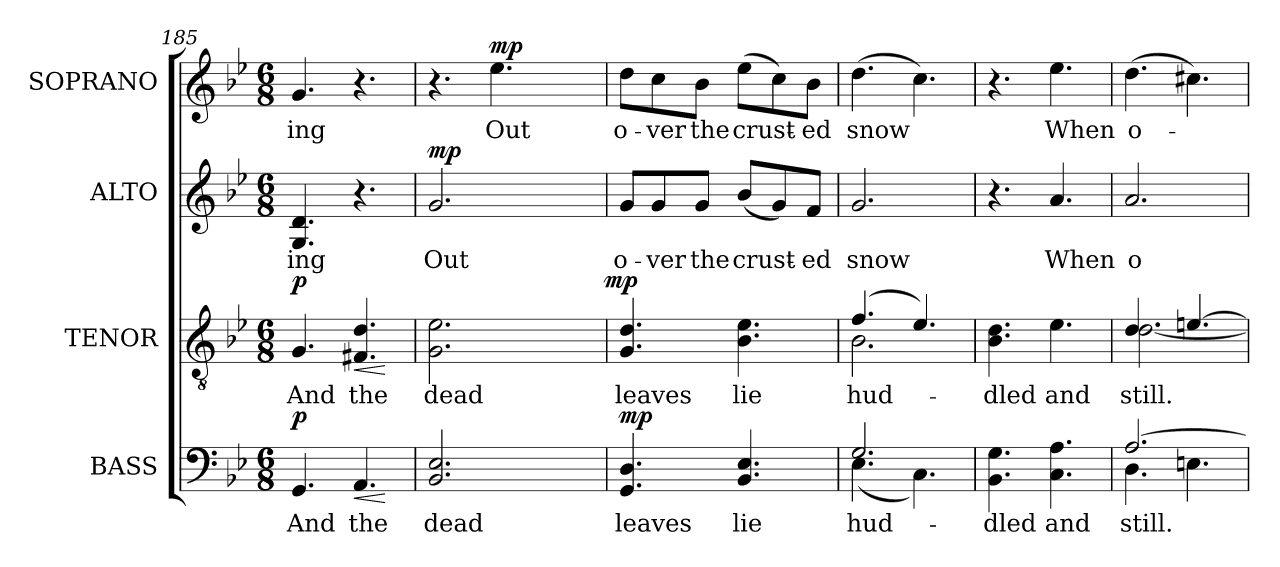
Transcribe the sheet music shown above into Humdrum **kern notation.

**kern	**text	**dynam	**kern	**text	**dynam	**kern	**text	**dynam	**kern	**text	**dynam
*part4	*part4	*part4	*part3	*part3	*part3	*part2	*part2	*part2	*part1	*part1	*part1
*staff4	*staff4	*staff4	*staff3	*staff3	*staff3	*staff2	*staff2	*staff2	*staff1	*staff1	*staff1
*I"BASS	*	*	*I"TENOR	*	*	*I"ALTO	*	*	*I"SOPRANO	*	*
*I'B.	*	*	*I'T.	*	*	*I'A.	*	*	*I'S.	*	*
*clefF4	*	*	*clefGv2	*	*	*clefG2	*	*	*clefG2	*	*
*	*	*	*ITrd7c12	*	*	*	*	*	*	*	*
*k[b-e-]	*	*	*k[b-e-]	*	*	*k[b-e-]	*	*	*k[b-e-]	*	*
*B-:	*	*	*B-:	*	*	*B-:	*	*	*B-:	*	*
*M6/8	*	*	*M6/8	*	*	*M6/8	*	*	*M6/8	*	*
=185	=185	=185	=185	=185	=185	=185	=185	=185	=185	=185	=185
!	!LO:LY:b:color=#000000	!	!	!	!	!	!	!	!	!	!
!	!	!	!	!LO:LY:b:color=#000000	!	!	!	!	!	!	!
!	!	!	!	!	!	!	!LO:LY:b:color=#000000	!	!	!	!
!	!	!	!	!	!	!	!	!	!	!LO:LY:b:color=#000000	!
4.GGi/	And	p	4.GGi/	And	p	4.Gi/ 4.di	-ing	.	4.gi/	-ing	.
!	!LO:LY:b:color=#000000	!LO:HP:b	!	!	!	!	!	!	!	!	!
!	!	!	!	!LO:LY:b:color=#000000	!LO:HP:b	!	!	!	!	!	!
4.AAi/	the	<	4.FF#Xi/ 4.Di	the	<	4.r	.	.	4.r	.	.
.	.	[	.	.	[	.	.	.	.	.	.
=186	=186	=186	=186	=186	=186	=186	=186	=186	=186	=186	=186
!	!LO:LY:b:color=#000000	!	!	!	!	!	!	!	!	!	!
!	!	!	!	!LO:LY:b:color=#000000	!	!	!	!	!	!	!
!	!	!	!	!	!	!	!LO:LY:b:color=#000000	!	!	!	!
*	*	*	*^	*	*	*	*	*	*	*	*
2.BB-i/ 2.E-i	dead	.	2.GGi\ 2.E-i	2ryy	dead	.	2.gi/	Out	mp	4.r	.	.
!	!	!	!	!	!	!	!	!	!	!	!LO:LY:b:color=#000000	!
.	.	.	.	.	.	.	.	.	.	4.ee-i\	Out	mp
.	.	.	.	8ryy	.	.	.	.	.	.	.	.
.	.	.	.	16ryy	.	.	.	.	.	.	.	.
.	.	.	.	32ryy	.	.	.	.	.	.	.	.
.	.	.	.	64ryy	.	.	.	.	.	.	.	.
.	.	.	.	128...ryy	.	.	.	.	.	.	.	.
.	.	.	.	1024ryy	.	mp	.	.	.	.	.	.
*	*	*	*v	*v	*	*	*	*	*	*	*	*
=187	=187	=187	=187	=187	=187	=187	=187	=187	=187	=187	=187
*	*	*	*^	*	*	*	*	*	*	*	*
!	!LO:LY:b:color=#000000	!	!	!	!	!	!	!	!	!	!	!
*	*	*	*v	*v	*	*	*	*	*	*	*	*
*	*	*	*^	*	*	*	*	*	*	*	*
!	!	!	!	!	!LO:LY:b:color=#000000	!	!	!	!	!	!	!
*	*	*	*v	*v	*	*	*	*	*	*	*	*
*	*	*	*^	*	*	*	*	*	*	*	*
!	!	!	!	!	!	!	!	!LO:LY:b:color=#000000	!	!	!	!
*	*	*	*v	*v	*	*	*	*	*	*	*	*
*	*	*	*^	*	*	*	*	*	*	*	*
!	!	!	!	!	!	!	!	!	!	!	!LO:LY:b:color=#000000	!
*	*	*	*v	*v	*	*	*	*	*	*	*	*
4.GGi/ 4.Di	leaves	mp	4.GGi/ 4.Di	leaves	.	8gi/L	o-	.	8ddi\L	o-	.
!	!	!	!	!	!	!	!LO:LY:b:color=#000000	!	!	!	!
!	!	!	!	!	!	!	!	!	!	!LO:LY:b:color=#000000	!
.	.	.	.	.	.	8gi/	-ver	.	8cci\	-ver	.
!	!	!	!	!	!	!	!LO:LY:b:color=#000000	!	!	!	!
!	!	!	!	!	!	!	!	!	!	!LO:LY:b:color=#000000	!
.	.	.	.	.	.	8gi/J	the	.	8b-i\J	the	.
!	!LO:LY:b:color=#000000	!	!	!	!	!	!	!	!	!	!
!	!	!	!	!LO:LY:b:color=#000000	!	!	!	!	!	!	!
!	!	!	!	!	!	!	!LO:LY:b:color=#000000	!	!	!	!
!	!	!	!	!	!	!	!	!	!	!LO:LY:b:color=#000000	!
4.BB-i/ 4.E-i	lie	.	4.BB-i\ 4.E-i	lie	.	(8b-i/L	crust-	.	(8ee-i\L	crust-	.
.	.	.	.	.	.	8gi/)	.	.	8cci\)	.	.
!	!	!	!	!	!	!	!LO:LY:b:color=#000000	!	!	!	!
!	!	!	!	!	!	!	!	!	!	!LO:LY:b:color=#000000	!
.	.	.	.	.	.	8fi/J	-ed	.	8b-i\J	-ed	.
=188	=188	=188	=188	=188	=188	=188	=188	=188	=188	=188	=188
!	!LO:LY:b:color=#000000	!	!	!	!	!	!	!	!	!	!
*^	*	*	*	*	*	*	*	*	*	*	*
!	!	!	!	!	!LO:LY:b:color=#000000	!	!	!	!	!	!	!
*	*	*	*	*^	*	*	*	*	*	*	*	*
!	!	!	!	!	!	!	!	!	!LO:LY:b:color=#000000	!	!	!	!
!	!	!	!	!	!	!	!	!	!	!	!	!LO:LY:b:color=#000000	!
2.Gi/	(4.E-i\	hud-	.	(4.Fi/	2.BB-i\	hud-	.	2.gi/	snow	.	(4.ddi\	snow	.
.	4.Ci\)	.	.	4.E-i/)	.	.	.	.	.	.	4.cci\)	.	.
*v	*v	*	*	*	*	*	*	*	*	*	*	*	*
*	*	*	*v	*v	*	*	*	*	*	*	*	*
=189	=189	=189	=189	=189	=189	=189	=189	=189	=189	=189	=189
*^	*	*	*	*	*	*	*	*	*	*	*
!	!	!LO:LY:b:color=#000000	!	!	!	!	!	!	!	!	!	!
*v	*v	*	*	*	*	*	*	*	*	*	*	*
*^	*	*	*	*	*	*	*	*	*	*	*
!	!	!	!	!	!LO:LY:b:color=#000000	!	!	!	!	!	!	!
*v	*v	*	*	*	*	*	*	*	*	*	*	*
4.BB-i\ 4.Gi	-dled	.	4.BB-i\ 4.Di	-dled	.	4.r	.	.	4.r	.	.
!	!LO:LY:b:color=#000000	!	!	!	!	!	!	!	!	!	!
!	!	!	!	!LO:LY:b:color=#000000	!	!	!	!	!	!	!
!	!	!	!	!	!	!	!LO:LY:b:color=#000000	!	!	!	!
!	!	!	!	!	!	!	!	!	!	!LO:LY:b:color=#000000	!
4.Ci\ 4.Ai	and	.	4.E-i\	and	.	4.ai/	When	.	4.ee-i\	When	.
=190	=190	=190	=190	=190	=190	=190	=190	=190	=190	=190	=190
*^	*	*	*	*	*	*	*	*	*	*	*
!	!	!LO:LY:b:color=#000000	!	!	!	!	!	!	!	!	!	!
!	!	!	!	!	!LO:LY:b:color=#000000	!	!	!	!	!	!	!
*	*	*	*	*^	*	*	*	*	*	*	*	*
!	!	!	!	!	!	!	!	!	!LO:LY:b:color=#000000	!	!	!	!
!	!	!	!	!	!	!	!	!	!	!	!	!LO:LY:b:color=#000000	!
[2.Ai/	4.Di\	still.	.	4.Di/	[2.Di\	still.	.	2.ai/	o-	.	(4.ddi\	o-	.
.	4.Eni\	.	.	[4.Eni/	.	.	.	.	.	.	4.cc#Xi\)	.	.
*v	*v	*	*	*	*	*	*	*	*	*	*	*	*
*	*	*	*v	*v	*	*	*	*	*	*	*	*
=	=	=	=	=	=	=	=	=	=	=	=
*-	*-	*-	*-	*-	*-	*-	*-	*-	*-	*-	*-
